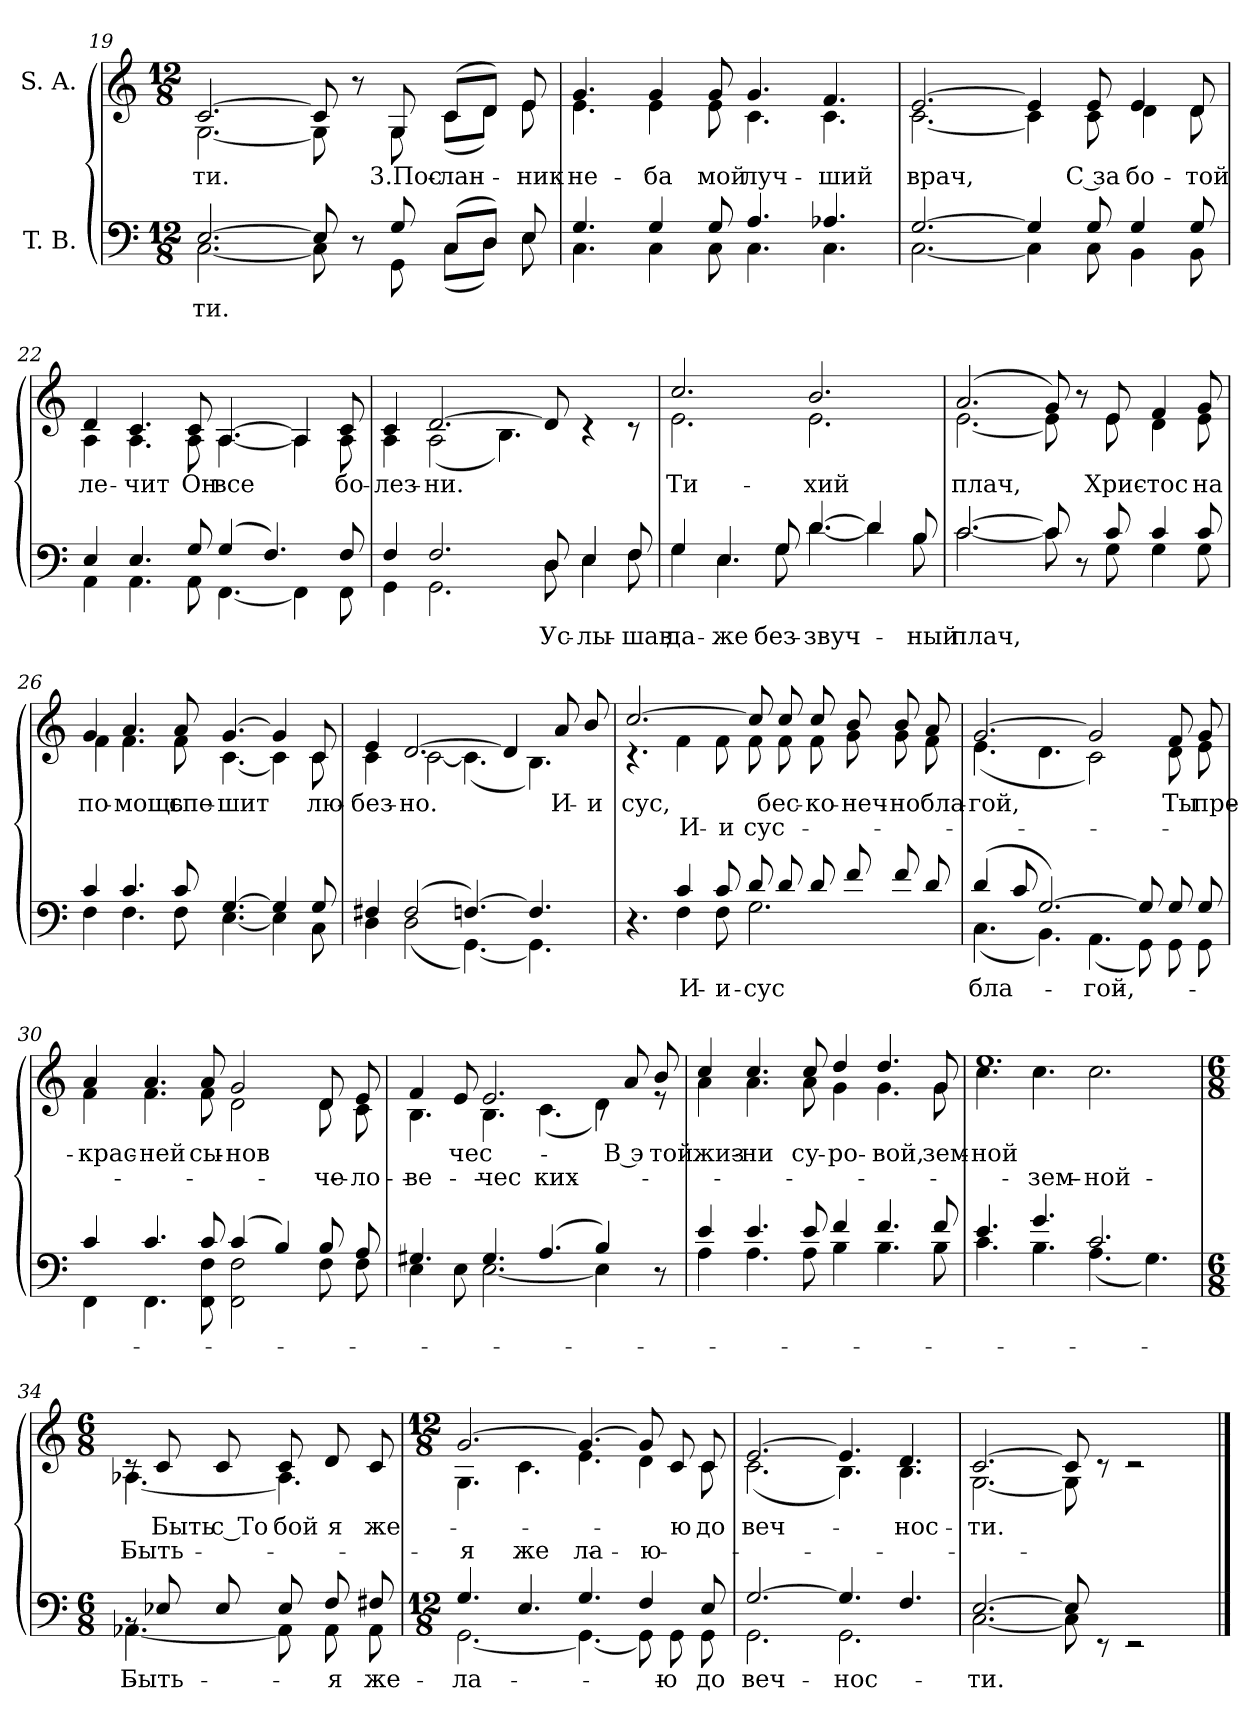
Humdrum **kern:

**kern	**text	**kern	**text	**text
*part2	*part2	*part1	*part1	*part1
*staff2	*staff2	*staff1	*staff1	*staff1
*I"T. B.	*	*I"S. A.	*	*
*clefF4	*	*clefG2	*	*
*k[]	*	*k[]	*	*
*M12/8	*	*M12/8	*	*
=19	=19	=19	=19	=19
*^	*	*	*	*
!	!	!LO:LY:b	!	!LO:LY:b	!
*	*	*	*^	*	*
[2.E/	[2.C\	-ти.	[2.c/	[2.G\	-ти.	.
8E/]	8C\]	.	8c/]	8G\]	.	.
8r	8ryy	.	8r	8ryy	.	.
!	!	!	!	!	!LO:LY:b	!
8G/	8GG\	.	8G/	8G\	3.Пос-	.
!	!	!	!	!	!LO:LY:b	!
(>8C/L	(<8C\L	.	(>8c/L	(<8c\L	-лан-	.
8D/J)	8D\J)	.	8d/J)	8d\J)	.	.
!	!	!	!	!	!LO:LY:b	!
8E/	8E\	.	8e/	8e\	-ник	.
=20	=20	=20	=20	=20	=20	=20
!	!	!	!	!	!LO:LY:b	!
4.G/	4.C\	.	4.g/	4.e\	не-	.
!	!	!	!	!	!LO:LY:b	!
4G/	4C\	.	4g/	4e\	-ба	.
!	!	!	!	!	!LO:LY:b	!
8G/	8C\	.	8g/	8e\	мой	.
!	!	!	!	!	!LO:LY:b	!
4.A/	4.C\	.	4.g/	4.c\	луч-	.
!	!	!	!	!	!LO:LY:b	!
4.A-X/	4.C\	.	4.f/	4.c\	-ший	.
!!LO:PB:g=z	!!
=21	=21	=21	=21	=21	=21	=21
!	!	!	!	!	!LO:LY:b	!
[2.G/	[2.C\	.	[2.e/	[2.c\	врач,	.
4G/]	4C\]	.	4e/]	4c\]	.	.
!	!	!	!	!	!LO:LY:b	!
8G/	8C\	.	8e/	8c\	С за	.
!	!	!	!	!	!LO:LY:b	!
4G/	4BB\	.	4e/	4d\	-бо-	.
!	!	!	!	!	!LO:LY:b	!
8G/	8BB\	.	8d/	8d\	-той	.
=22	=22	=22	=22	=22	=22	=22
!	!	!	!	!	!LO:LY:b	!
4E/	4AA\	.	4d/	4A\	ле-	.
!	!	!	!	!	!LO:LY:b	!
4.E/	4.AA\	.	4.c/	4.A\	-чит	.
!	!	!	!	!	!LO:LY:b	!
8G/	8AA\	.	8c/	8A\	Он	.
!	!	!	!	!	!LO:LY:b	!
(>4G/	[4.FF\	.	[4.A/	[4.A\	все	.
4.F/)	.	.	.	.	.	.
.	4FF\]	.	4A/]	4A\]	.	.
!	!	!	!	!	!LO:LY:b	!
8F/	8FF\	.	8c/	8A\	бо-	.
=23	=23	=23	=23	=23	=23	=23
!	!	!	!	!	!LO:LY:b	!
4F/	4GG\	.	4c/	4A\	-лез-	.
!	!	!	!	!	!LO:LY:b	!
2.F/	2.GG\	.	[2.d/	(<2A\	-ни.	.
.	.	.	.	4.B\)	.	.
!	!	!LO:LY:b	!	!	!	!
8D/	8D\	Ус-	8d/]	.	.	.
!	!	!LO:LY:b	!	!	!	!
4E/	4E\	-лы-	4rc	4.ryy	.	.
!	!	!LO:LY:b	!	!	!	!
8F/	8F\	-шав	8rc	.	.	.
=24	=24	=24	=24	=24	=24	=24
!	!	!LO:LY:b	!	!	!LO:LY:b	!
4G/	4G\	да-	2.cc/	2.e\	Ти-	.
!	!	!LO:LY:b	!	!	!	!
4.E/	4.E\	-же	.	.	.	.
!	!	!LO:LY:b	!	!	!	!
8G/	8G\	без-	.	.	.	.
!	!	!LO:LY:b	!	!	!LO:LY:b	!
[4.d/	[4.d\	-звуч-	2.b/	2.e\	-хий	.
4d/]	4d\]	.	.	.	.	.
!	!	!LO:LY:b	!	!	!	!
8B/	8B\	-ный	.	.	.	.
!!LO:LB:g=z	!!
=25	=25	=25	=25	=25	=25	=25
!	!	!LO:LY:b	!	!	!LO:LY:b	!
[2.c/	[2.c\	плач,	(>2.a/	[2.e\	плач,	.
8c/]	8c\]	.	8g/)	8e\]	.	.
8r	8ryy	.	8r	8ryy	.	.
!	!	!	!	!	!LO:LY:b	!
8c/	8G\	.	8e/	8e\	Хрис-	.
!	!	!	!	!	!LO:LY:b	!
4c/	4G\	.	4f/	4d\	-тос	.
!	!	!	!	!	!LO:LY:b	!
8c/	8G\	.	8g/	8e\	на	.
=26	=26	=26	=26	=26	=26	=26
!	!	!	!	!	!LO:LY:b	!
4c/	4F\	.	4g/	4f\	по-	.
!	!	!	!	!	!LO:LY:b	!
4.c/	4.F\	.	4.a/	4.f\	-мощь	.
!	!	!	!	!	!LO:LY:b	!
8c/	8F\	.	8a/	8f\	спе-	.
!	!	!	!	!	!LO:LY:b	!
[4.G/	[4.E\	.	[4.g/	[4.c\	-шит	.
4G/]	4E\]	.	4g/]	4c\]	.	.
!	!	!	!	!	!LO:LY:b	!
8G/	8C\	.	8c/	8c\	лю-	.
=27	=27	=27	=27	=27	=27	=27
!	!	!	!	!	!LO:LY:b	!
4F#X/	4D\	.	4e/	4c\	-без-	.
!	!	!	!	!	!LO:LY:b	!
(>2F#/	(<2D\	.	[2.d/	[2c\	-но.	.
[4.Fn/)	[4.GG\)	.	.	(<4.c\]	.	.
.	.	.	4d/]	.	.	.
4.F/]	4.GG\]	.	.	4.B\)	.	.
!	!	!	!	!	!LO:LY:b	!
.	.	.	8a/	.	И-	.
!	!	!	!	!	!LO:LY:b	!
.	.	.	8b/	.	-и	.
=28	=28	=28	=28	=28	=28	=28
!	!	!	!	!	!LO:LY:b	!
4.r	4.ryy	.	[2.cc/	4.r	-сус,	.
!	!	!LO:LY:b	!	!	!	!LO:LY:b
4c/	4F\	И-	.	4f\	.	И-
!	!	!LO:LY:b	!	!	!	!LO:LY:b
8c/	8F\	-и-	.	8f\	.	-и-
!	!	!LO:LY:b	!	!	!	!LO:LY:b
8d/	2.G\	-сус	8cc/]	8f\	.	-сус
!	!	!	!	!	!LO:LY:b	!
8d/	.	.	8cc/	8f\	бес-	.
!	!	!	!	!	!LO:LY:b	!
8d/	.	.	8cc/	8f\	-ко-	.
!	!	!	!	!	!LO:LY:b	!
8f/	.	.	8b/	8g\	-неч-	.
!	!	!	!	!	!LO:LY:b	!
8f/	.	.	8b/	8g\	-но	.
!	!	!	!	!	!LO:LY:b	!
8d/	.	.	8a/	8f\	бла-	.
!!LO:LB:g=z	!!
=29	=29	=29	=29	=29	=29	=29
!	!	!LO:LY:b	!	!	!LO:LY:b	!
(>4d/	(<4.C\	бла-	[2.g/	(<4.e\	-гой,	.
8c/	.	.	.	.	.	.
[2.G/)	4.BB\)	.	.	4.d\	.	.
!	!	!LO:LY:b	!	!	!	!
.	(<4.AA\	-гой,	2g/]	2c\)	.	.
8G/]	8GG\)	.	.	.	.	.
!	!	!	!	!	!LO:LY:b	!
8G/	8GG\	.	8f/	8d\	Ты	.
!	!	!	!	!	!LO:LY:b	!
8G/	8GG\	.	8g/	8e\	пре-	.
=30	=30	=30	=30	=30	=30	=30
!	!	!	!	!	!LO:LY:b	!
4c/	4FF\	.	4a/	4f\	-крас-	.
!	!	!	!	!	!LO:LY:b	!
4.c/	4.FF\	.	4.a/	4.f\	-ней	.
!	!	!	!	!	!LO:LY:b	!
8c/	8FF\ 8F\	.	8a/	8f\	сы-	.
!	!	!	!	!	!LO:LY:b	!
(>4c/	2FF\ 2F\	.	2g/	2d\	-нов	.
4B/)	.	.	.	.	.	.
!	!	!	!	!	!LO:LY:b	!
!	!	!	!	!	!	!LO:LY:b
8B/	8F\	.	8d/	8d\	.	че-
!	!	!	!	!	!LO:LY:b	!
!	!	!	!	!	!	!LO:LY:b
8A/	8F\	.	8e/	8c\	.	-ло-
=31	=31	=31	=31	=31	=31	=31
!	!	!	!	!	!LO:LY:b	!
!	!	!	!	!	!	!LO:LY:b
4.G#X/	4E\	.	4f/	4.B\	.	-ве-
!	!	!	!	!	!LO:LY:b	!
.	8E\	.	8e/	.	-чес-	.
!	!	!	!	!	!LO:LY:b	!
!	!	!	!	!	!	!LO:LY:b
4.G#/	[2.E\	.	2.e/	4.B\	.	-чес-
!	!	!	!	!	!	!LO:LY:b
(>4.A/	.	.	.	(<4.c\	.	-ких
4B/)	4E\]	.	8rc	4d\)	.	.
!	!	!	!	!	!LO:LY:b	!
.	.	.	8a/	.	В э	.
!	!	!	!	!	!LO:LY:b	!
8r	8ryy	.	8b/	8r	-той	.
=32	=32	=32	=32	=32	=32	=32
!	!	!	!	!	!LO:LY:b	!
4e/	4A\	.	4cc/	4a\	жиз-	.
!	!	!	!	!	!LO:LY:b	!
4.e/	4.A\	.	4.cc/	4.a\	-ни	.
!	!	!	!	!	!LO:LY:b	!
8e/	8A\	.	8cc/	8a\	су-	.
!	!	!	!	!	!LO:LY:b	!
4f/	4B\	.	4dd/	4g\	-ро-	.
!	!	!	!	!	!LO:LY:b	!
4.f/	4.B\	.	4.dd/	4.g\	-вой,	.
!	!	!	!	!	!LO:LY:b	!
8f/	8B\	.	8g/	8g\	зем-	.
!!LO:LB:g=z	!!
=33	=33	=33	=33	=33	=33	=33
!	!	!	!	!	!LO:LY:b	!
4.e/	4.c\	.	1.ee	4.cc\	-ной	.
!	!	!	!	!	!	!LO:LY:b
4.g/	4.B\	.	.	4.cc\	.	зем-
*	*	*	*MM100	*	*	*
!	!	!	!	!	!	!LO:LY:b
2.c/	(<4.A\	.	.	2.cc\	.	-ной
.	4.G\)	.	.	.	.	.
=34	=34	=34	=34	=34	=34	=34
*M6/8	*	*	*M6/8	*	*	*
*	*	*	*MM80	*	*	*
!	!	!LO:LY:b	!	!	!	!LO:LY:b
8rBB	[4.AA-X\	Быть	8rc	[4.A-X\	.	Быть
*	*	*	*MM100	*	*	*
!	!	!	!	!	!LO:LY:b	!
8E-X/	.	.	8c/	.	Быть	.
!	!	!	!	!	!LO:LY:b	!
8E-/	.	.	8c/	.	с То	.
!	!	!	!	!	!LO:LY:b	!
8E-/	8AA-\]	.	8c/	4.A-\]	-бой	.
!	!	!LO:LY:b	!	!	!LO:LY:b	!
8F/	8AA-\	я	8d/	.	я	.
!	!	!LO:LY:b	!	!	!LO:LY:b	!
8F#X/	8AA-\	же-	8c/	.	же-	.
=35	=35	=35	=35	=35	=35	=35
*M12/8	*	*	*M12/8	*	*	*
*	*	*	*MM105	*	*	*
!	!	!LO:LY:b	!	!	!LO:LY:b	!
!	!	!	!	!	!	!LO:LY:b
4.G/	[2.GG\	-ла-	[2.g/	4.G\	.	я
*	*	*	*MM110	*	*	*
!	!	!	!	!	!	!LO:LY:b
4.E/	.	.	.	4.c\	.	же-
!	!	!	!	!	!	!LO:LY:b
4.G/	4.GG\_	.	4.g/_	4.e\	.	-ла-
!	!	!	!	!	!	!LO:LY:b
4F/	8GG\]	.	8g/]	4d\	.	-ю
!	!	!LO:LY:b	!	!	!LO:LY:b	!
.	8GG\	-ю	8c/	.	-ю	.
!	!	!LO:LY:b	!	!	!LO:LY:b	!
8E/	8GG\	до	8c/	8c\	до	.
=36	=36	=36	=36	=36	=36	=36
!	!	!LO:LY:b	!	!	!LO:LY:b	!
[2.G/	2.GG\	веч-	[2.e/	(<2.c\	веч-	.
!	!	!LO:LY:b	!	!	!	!
4.G/]	2.GG\	-нос-	4.e/]	4.B\)	.	.
*	*	*	*MM105	*	*	*
!	!	!	!	!	!LO:LY:b	!
4.F/	.	.	4.d/	4.B\	-нос-	.
=37	=37	=37	=37	=37	=37	=37
!	!	!LO:LY:b	!	!	!LO:LY:b	!
[2.E/	[2.C\	-ти.	[2.c/	[2.G\	-ти.	.
8E/]	8C\]	.	8c/]	8G\]	.	.
8rEE	2ryy	.	8rc	2ryy	.	.
2rEE	.	.	2rc	.	.	.
.	8ryy	.	.	8ryy	.	.
*v	*v	*	*	*	*	*
*	*	*v	*v	*	*
==	==	==	==	==
*-	*-	*-	*-	*-
